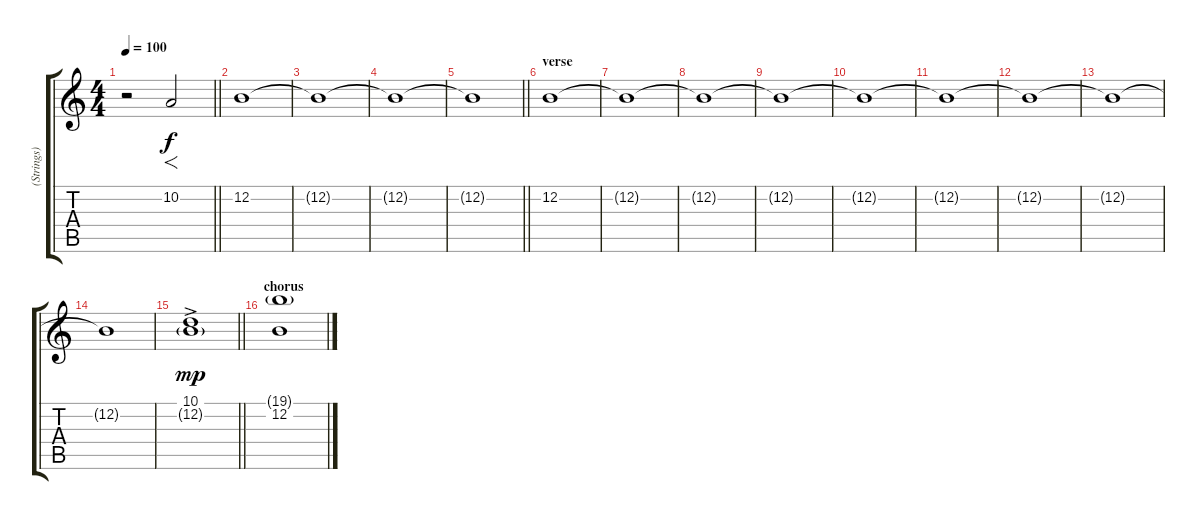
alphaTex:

\track ("(Strings)" "(Strings)") {instrument stringensemble2}
\staff {score tabs}
\tuning (E4 B3 G3 D3 A2 D2) {hide}
\ts (4 4)
\tempo 100
\clef g2
\barLineRight lightlight
\ks c
r.2{dy f instrument stringensemble2} 10.2.2{f} |
12.2.1 |
12.2{t}.1 |
12.2{t}.1 |
\barLineRight lightlight
12.2{t}.1 |
\section ("" "verse")
12.2.1 |
12.2{t}.1 |
12.2{t}.1 |
12.2{t}.1 |
12.2{t}.1 |
12.2{t}.1 |
12.2{t}.1 |
12.2{t}.1 |
12.2{t}.1 |
\barLineRight lightlight
(10.1{ac} 12.2{g}).1{dy mp} |
\section ("" "chorus")
(19.1{g} 12.2).1
